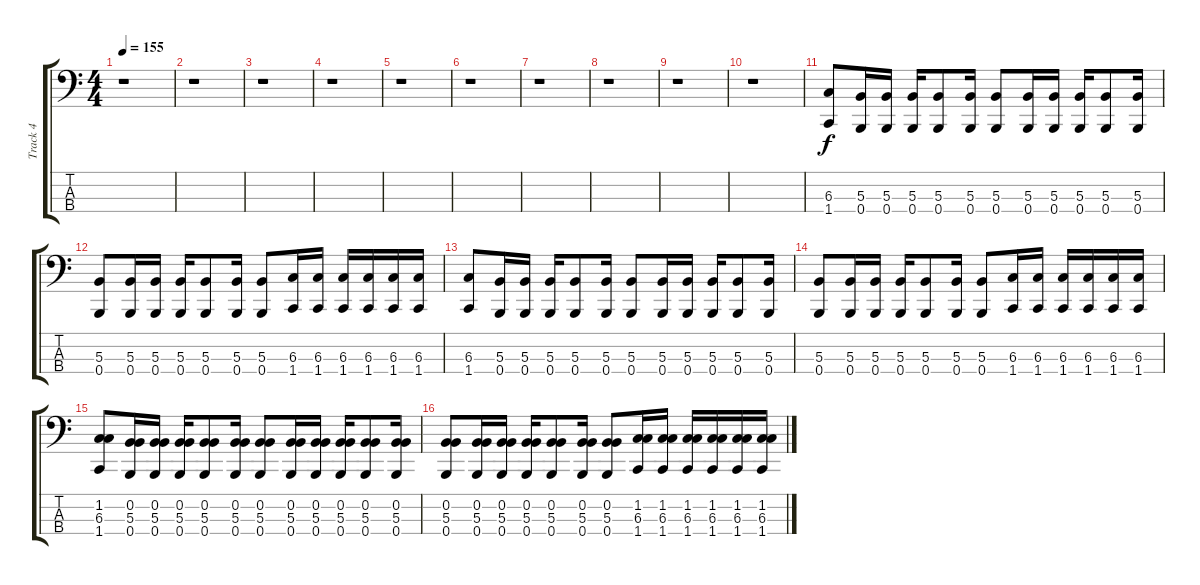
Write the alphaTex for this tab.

\track ("Track 4" "Track 4") {instrument electricbasspick}
\staff {score tabs}
\tuning (E2 B1 Gb1 B0) {hide}
\ts (4 4)
\tempo 155
\clef f4
\ks c
r.1{dy f instrument electricbasspick} |
r.1 |
r.1 |
r.1 |
r.1 |
r.1 |
r.1 |
r.1 |
r.1 |
r.1 |
(6.3 1.4).8 (5.3 0.4).16 (5.3 0.4).16 (5.3 0.4).16 (5.3 0.4).8 (5.3 0.4).16 (5.3 0.4).8 (5.3 0.4).16 (5.3 0.4).16 (5.3 0.4).16 (5.3 0.4).8 (5.3 0.4).16 |
(5.3 0.4).8 (5.3 0.4).16 (5.3 0.4).16 (5.3 0.4).16 (5.3 0.4).8 (5.3 0.4).16 (5.3 0.4).8 (6.3 1.4).16 (6.3 1.4).16 (6.3 1.4).16 (6.3 1.4).16 (6.3 1.4).16 (6.3 1.4).16 |
(6.3 1.4).8 (5.3 0.4).16 (5.3 0.4).16 (5.3 0.4).16 (5.3 0.4).8 (5.3 0.4).16 (5.3 0.4).8 (5.3 0.4).16 (5.3 0.4).16 (5.3 0.4).16 (5.3 0.4).8 (5.3 0.4).16 |
(5.3 0.4).8 (5.3 0.4).16 (5.3 0.4).16 (5.3 0.4).16 (5.3 0.4).8 (5.3 0.4).16 (5.3 0.4).8 (6.3 1.4).16 (6.3 1.4).16 (6.3 1.4).16 (6.3 1.4).16 (6.3 1.4).16 (6.3 1.4).16 |
(1.2 6.3 1.4).8 (0.2 5.3 0.4).16 (0.2 5.3 0.4).16 (0.2 5.3 0.4).16 (0.2 5.3 0.4).8 (0.2 5.3 0.4).16 (0.2 5.3 0.4).8 (0.2 5.3 0.4).16 (0.2 5.3 0.4).16 (0.2 5.3 0.4).16 (0.2 5.3 0.4).8 (0.2 5.3 0.4).16 |
(0.2 5.3 0.4).8 (0.2 5.3 0.4).16 (0.2 5.3 0.4).16 (0.2 5.3 0.4).16 (0.2 5.3 0.4).8 (0.2 5.3 0.4).16 (0.2 5.3 0.4).8 (1.2 6.3 1.4).16 (1.2 6.3 1.4).16 (1.2 6.3 1.4).16 (1.2 6.3 1.4).16 (1.2 6.3 1.4).16 (1.2 6.3 1.4).16
